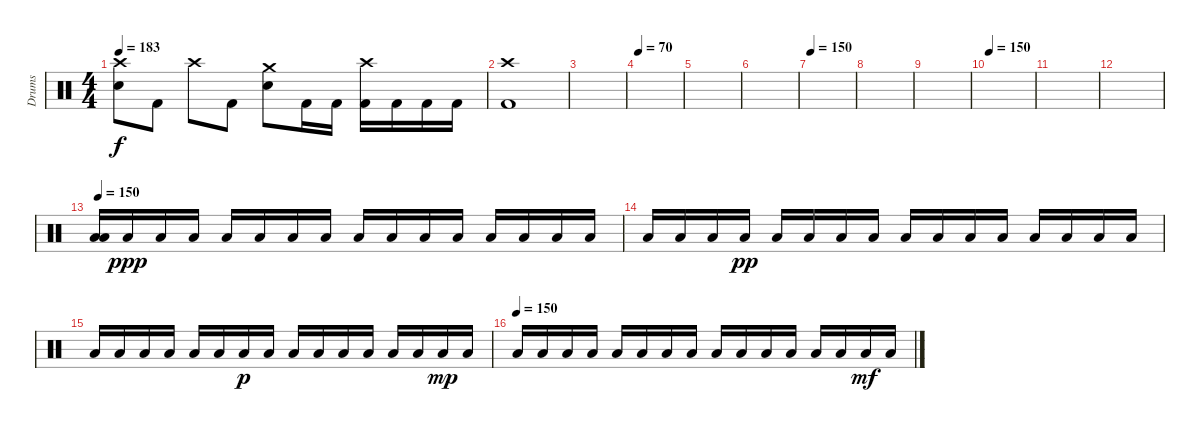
\track ("Drums" "Drums") {instrument percussion}
\staff {score}
\articulation defaults
\ts (4 4)
\tempo 183
\clef neutral
\ks c
("Crash high (hit)" "Electric Snare (hit)").8{dy f} "Kick (hit) 2".8 "Crash high (hit)".8 "Kick (hit) 2".8 ("Crash medium (hit)" "Electric Snare (hit)").8 "Kick (hit) 2".16 "Kick (hit) 2".16 ("Crash high (hit)" "Kick (hit) 2").16 "Kick (hit) 2".16 "Kick (hit) 2".16 "Kick (hit) 2".16 |
("Crash high (hit)" "Kick (hit) 2").1 |
|
\tempo 70
|
|
|
\tempo 150
|
|
|
\tempo 150
|
|
|
\tempo 150
("Low Tom (hit)" "Low Floor Tom (hit)").16 "Low Floor Tom (hit)".16{dy ppp} "Low Floor Tom (hit)".16 "Low Floor Tom (hit)".16 "Low Floor Tom (hit)".16 "Low Floor Tom (hit)".16 "Low Floor Tom (hit)".16 "Low Floor Tom (hit)".16 "Low Floor Tom (hit)".16 "Low Floor Tom (hit)".16 "Low Floor Tom (hit)".16 "Low Floor Tom (hit)".16 "Low Floor Tom (hit)".16 "Low Floor Tom (hit)".16 "Low Floor Tom (hit)".16 "Low Floor Tom (hit)".16 |
"Low Floor Tom (hit)".16 "Low Floor Tom (hit)".16 "Low Floor Tom (hit)".16 "Low Floor Tom (hit)".16{dy pp} "Low Floor Tom (hit)".16 "Low Floor Tom (hit)".16 "Low Floor Tom (hit)".16 "Low Floor Tom (hit)".16 "Low Floor Tom (hit)".16 "Low Floor Tom (hit)".16 "Low Floor Tom (hit)".16 "Low Floor Tom (hit)".16 "Low Floor Tom (hit)".16 "Low Floor Tom (hit)".16 "Low Floor Tom (hit)".16 "Low Floor Tom (hit)".16 |
"Low Floor Tom (hit)".16 "Low Floor Tom (hit)".16 "Low Floor Tom (hit)".16 "Low Floor Tom (hit)".16 "Low Floor Tom (hit)".16 "Low Floor Tom (hit)".16 "Low Floor Tom (hit)".16{dy p} "Low Floor Tom (hit)".16 "Low Floor Tom (hit)".16 "Low Floor Tom (hit)".16 "Low Floor Tom (hit)".16 "Low Floor Tom (hit)".16 "Low Floor Tom (hit)".16 "Low Floor Tom (hit)".16 "Low Floor Tom (hit)".16{dy mp} "Low Floor Tom (hit)".16 |
\tempo (150)
"Low Floor Tom (hit)".16 "Low Floor Tom (hit)".16 "Low Floor Tom (hit)".16 "Low Floor Tom (hit)".16 "Low Floor Tom (hit)".16 "Low Floor Tom (hit)".16 "Low Floor Tom (hit)".16 "Low Floor Tom (hit)".16 "Low Floor Tom (hit)".16 "Low Floor Tom (hit)".16 "Low Floor Tom (hit)".16 "Low Floor Tom (hit)".16 "Low Floor Tom (hit)".16 "Low Floor Tom (hit)".16 "Low Floor Tom (hit)".16{dy mf} "Low Floor Tom (hit)".16
